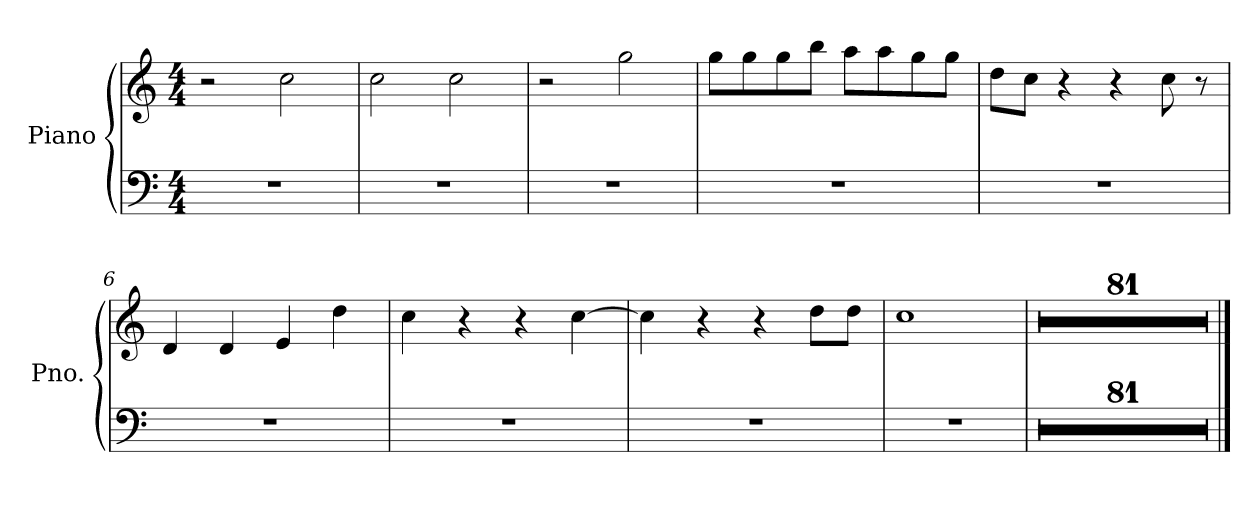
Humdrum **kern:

**kern	**kern
*part1	*part1
*staff2	*staff1
*I"Piano	*
*I'Pno.	*
!!LO:PB:g=z
*clefF4	*clefG2
*k[]	*k[]
*C:	*C:
*M4/4	*M4/4
=1	=1
1r	2r
.	2cci\
=2	=2
1r	2cci\
.	2cci\
=3	=3
1r	2r
.	2ggi\
=4	=4
1r	8ggi\L
.	8ggi\
.	8ggi\
.	8bbi\J
.	8aai\L
.	8aai\
.	8ggi\
.	8ggi\J
=5	=5
1r	8ddi\L
.	8cci\J
.	4r
.	4r
.	8cci\
.	8r
!!LO:LB:g=z
=6	=6
1r	4di/
.	4di/
.	4ei/
.	4ddi\
=7	=7
1r	4cci\
.	4r
.	4r
.	[>4cci\
=8	=8
1r	4cci\]
.	4r
.	4r
.	8ddi\L
.	8ddi\J
=9	=9
1r	1cci
=10	=10
1r	1r
=11	=11
1r	1r
=12	=12
1r	1r
=13	=13
1r	1r
!!LO:LB:g=z
=14	=14
1r	1r
=15	=15
1r	1r
=16	=16
1r	1r
=17	=17
1r	1r
=18	=18
1r	1r
=19	=19
1r	1r
=20	=20
1r	1r
=21	=21
1r	1r
=22	=22
1r	1r
=23	=23
1r	1r
!!LO:LB:g=z
=24	=24
1r	1r
=25	=25
1r	1r
=26	=26
1r	1r
=27	=27
1r	1r
=28	=28
1r	1r
=29	=29
1r	1r
=30	=30
1r	1r
=31	=31
1r	1r
=32	=32
1r	1r
=33	=33
1r	1r
!!LO:LB:g=z
=34	=34
1r	1r
=35	=35
1r	1r
=36	=36
1r	1r
=37	=37
1r	1r
=38	=38
1r	1r
=39	=39
1r	1r
=40	=40
1r	1r
=41	=41
1r	1r
=42	=42
1r	1r
=43	=43
1r	1r
!!LO:PB:g=z
=44	=44
1r	1r
=45	=45
1r	1r
=46	=46
1r	1r
=47	=47
1r	1r
=48	=48
1r	1r
=49	=49
1r	1r
=50	=50
1r	1r
=51	=51
1r	1r
=52	=52
1r	1r
=53	=53
1r	1r
!!LO:LB:g=z
=54	=54
1r	1r
=55	=55
1r	1r
=56	=56
1r	1r
=57	=57
1r	1r
=58	=58
1r	1r
=59	=59
1r	1r
=60	=60
1r	1r
=61	=61
1r	1r
=62	=62
1r	1r
=63	=63
1r	1r
!!LO:LB:g=z
=64	=64
1r	1r
=65	=65
1r	1r
=66	=66
1r	1r
=67	=67
1r	1r
=68	=68
1r	1r
=69	=69
1r	1r
=70	=70
1r	1r
=71	=71
1r	1r
=72	=72
1r	1r
=73	=73
1r	1r
!!LO:LB:g=z
=74	=74
1r	1r
=75	=75
1r	1r
=76	=76
1r	1r
=77	=77
1r	1r
=78	=78
1r	1r
=79	=79
1r	1r
=80	=80
1r	1r
=81	=81
1r	1r
=82	=82
1r	1r
!!LO:LB:g=z
=83	=83
1r	1r
=84	=84
1r	1r
=85	=85
1r	1r
=86	=86
1r	1r
=87	=87
1r	1r
=88	=88
1r	1r
=89	=89
1r	1r
=90	=90
1r	1r
==	==
*-	*-
